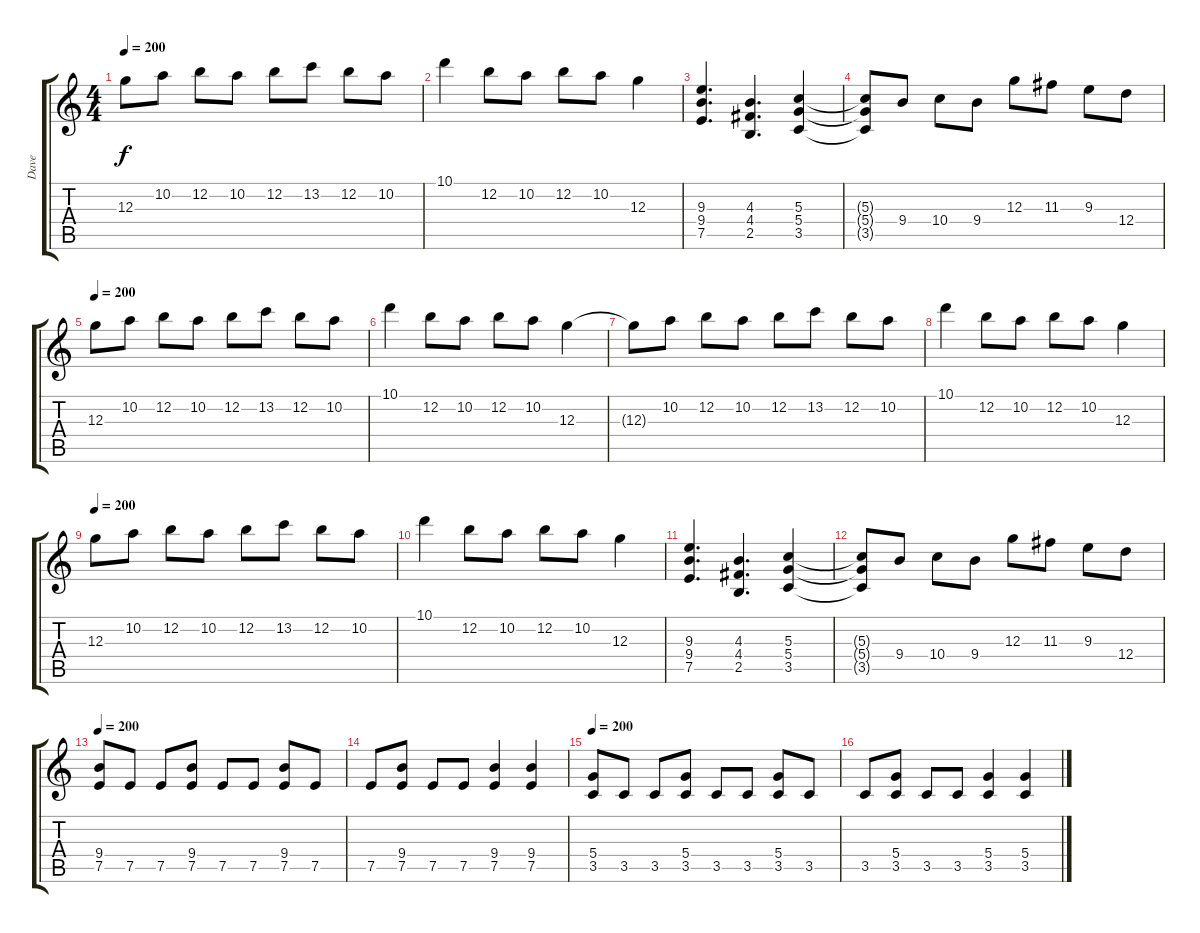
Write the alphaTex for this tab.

\track ("Dave" "Dave") {instrument distortionguitar}
\staff {score tabs}
\tuning (E4 B3 G3 D3 A2 E2) {hide}
\ts (4 4)
\tempo 200
\clef g2
\ks c
12.3.8{dy f} 10.2.8 12.2.8 10.2.8 12.2.8 13.2.8 12.2.8 10.2.8 |
10.1.4 12.2.8 10.2.8 12.2.8 10.2.8 12.3.4 |
(9.3 9.4 7.5).4{d} (4.3 4.4 2.5).4{d} (5.3 5.4 3.5).4 |
(5.3{t} 5.4{t} 3.5{t}).8 9.4.8 10.4.8 9.4.8 12.3.8 11.3.8 9.3.8 12.4.8 |
\tempo 200
12.3.8 10.2.8 12.2.8 10.2.8 12.2.8 13.2.8 12.2.8 10.2.8 |
10.1.4 12.2.8 10.2.8 12.2.8 10.2.8 12.3.4 |
12.3{t}.8 10.2.8 12.2.8 10.2.8 12.2.8 13.2.8 12.2.8 10.2.8 |
10.1.4 12.2.8 10.2.8 12.2.8 10.2.8 12.3.4 |
\tempo 200
12.3.8 10.2.8 12.2.8 10.2.8 12.2.8 13.2.8 12.2.8 10.2.8 |
10.1.4 12.2.8 10.2.8 12.2.8 10.2.8 12.3.4 |
(9.3 9.4 7.5).4{d} (4.3 4.4 2.5).4{d} (5.3 5.4 3.5).4 |
(5.3{t} 5.4{t} 3.5{t}).8 9.4.8 10.4.8 9.4.8 12.3.8 11.3.8 9.3.8 12.4.8 |
\tempo 200
(9.4 7.5).8 7.5.8 7.5.8 (9.4 7.5).8 7.5.8 7.5.8 (9.4 7.5).8 7.5.8 |
7.5.8 (9.4 7.5).8 7.5.8 7.5.8 (9.4 7.5).4 (9.4 7.5).4 |
\tempo 200
(5.4 3.5).8 3.5.8 3.5.8 (5.4 3.5).8 3.5.8 3.5.8 (5.4 3.5).8 3.5.8 |
3.5.8 (5.4 3.5).8 3.5.8 3.5.8 (5.4 3.5).4 (5.4 3.5).4
